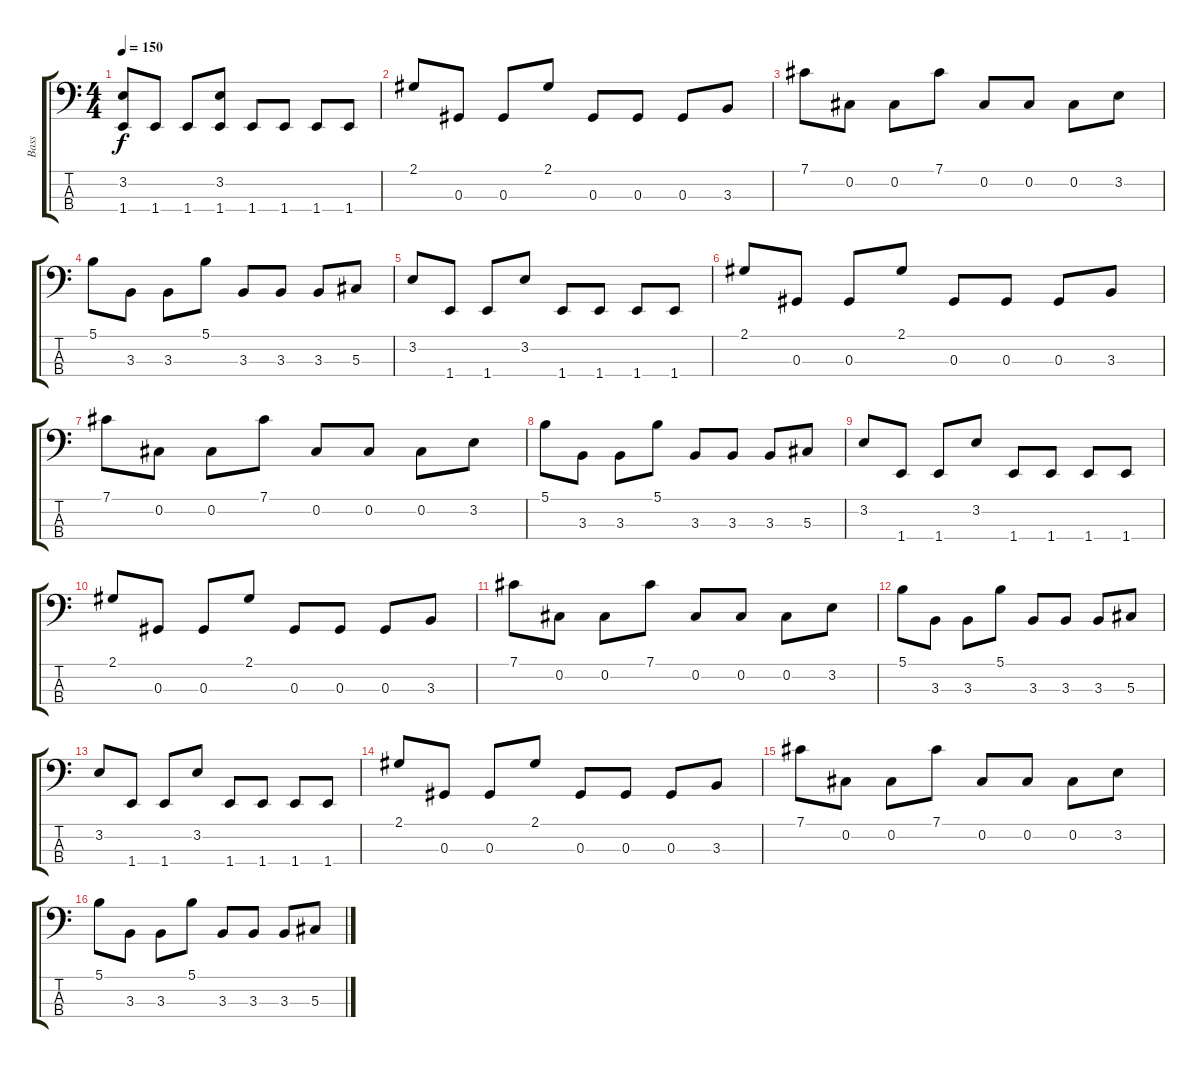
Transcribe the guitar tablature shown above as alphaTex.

\track ("Bass" "Bass") {instrument electricbassfinger}
\staff {score tabs}
\tuning (Gb2 Db2 Ab1 Eb1) {hide}
\ts (4 4)
\tempo 150
\clef f4
\ks c
(3.2 1.4).8{dy f} 1.4.8 1.4.8 (3.2 1.4).8 1.4.8 1.4.8 1.4.8 1.4.8 |
2.1.8 0.3.8 0.3.8 2.1.8 0.3.8 0.3.8 0.3.8 3.3.8 |
7.1.8 0.2.8 0.2.8 7.1.8 0.2.8 0.2.8 0.2.8 3.2.8 |
5.1.8 3.3.8 3.3.8 5.1.8 3.3.8 3.3.8 3.3.8 5.3.8 |
3.2.8 1.4.8 1.4.8 3.2.8 1.4.8 1.4.8 1.4.8 1.4.8 |
2.1.8 0.3.8 0.3.8 2.1.8 0.3.8 0.3.8 0.3.8 3.3.8 |
7.1.8 0.2.8 0.2.8 7.1.8 0.2.8 0.2.8 0.2.8 3.2.8 |
5.1.8 3.3.8 3.3.8 5.1.8 3.3.8 3.3.8 3.3.8 5.3.8 |
3.2.8 1.4.8 1.4.8 3.2.8 1.4.8 1.4.8 1.4.8 1.4.8 |
2.1.8 0.3.8 0.3.8 2.1.8 0.3.8 0.3.8 0.3.8 3.3.8 |
7.1.8 0.2.8 0.2.8 7.1.8 0.2.8 0.2.8 0.2.8 3.2.8 |
5.1.8 3.3.8 3.3.8 5.1.8 3.3.8 3.3.8 3.3.8 5.3.8 |
3.2.8 1.4.8 1.4.8 3.2.8 1.4.8 1.4.8 1.4.8 1.4.8 |
2.1.8 0.3.8 0.3.8 2.1.8 0.3.8 0.3.8 0.3.8 3.3.8 |
7.1.8 0.2.8 0.2.8 7.1.8 0.2.8 0.2.8 0.2.8 3.2.8 |
5.1.8 3.3.8 3.3.8 5.1.8 3.3.8 3.3.8 3.3.8 5.3.8
